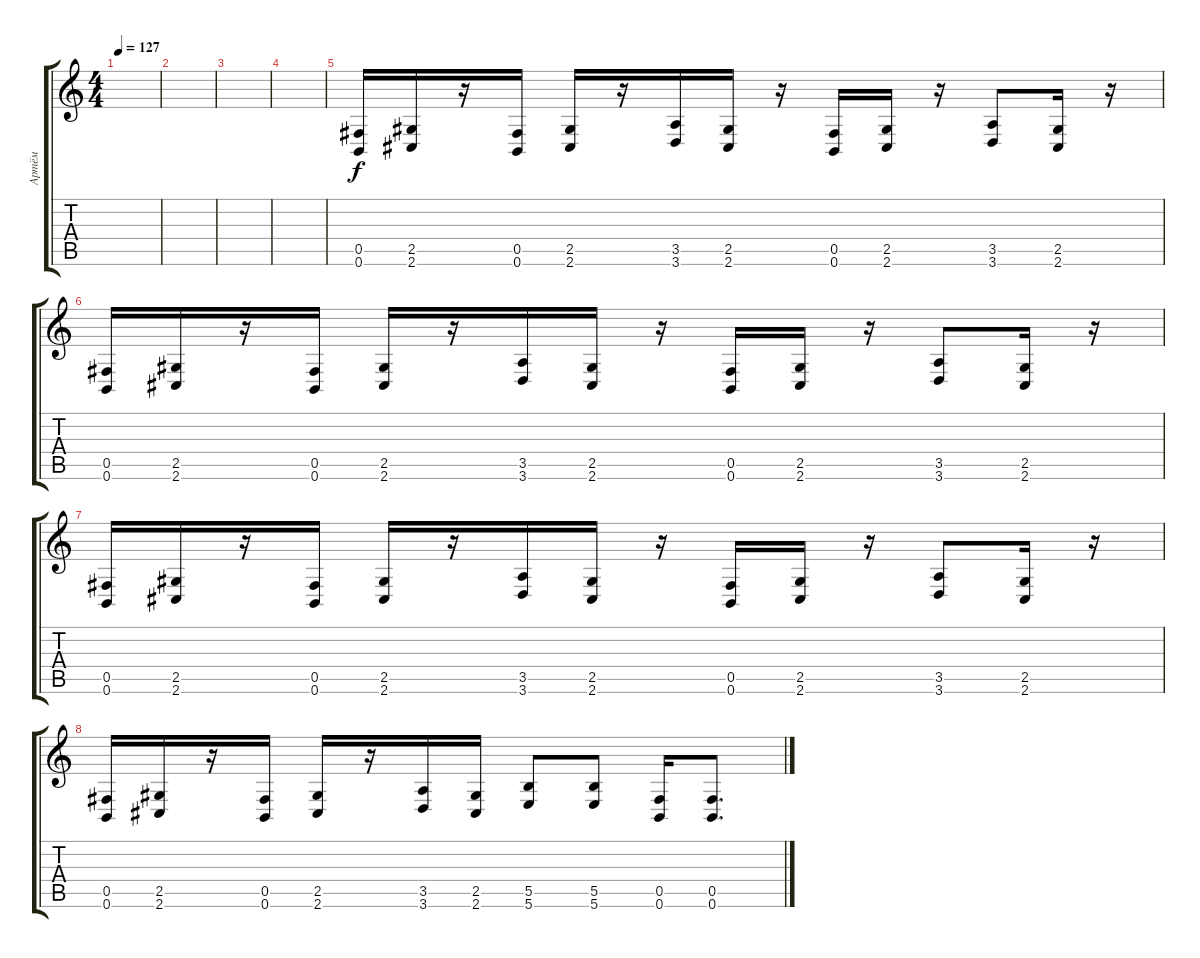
\track ("Артём" "Артём") {instrument distortionguitar}
\staff {score tabs}
\tuning (Db4 Ab3 E3 B2 Gb2 B1) {hide}
\ts (4 4)
\tempo 127
\clef g2
\ks c
|
|
|
|
(0.5 0.6).16 (2.5 2.6).16 r.16 (0.5 0.6).16 (2.5 2.6).16 r.16 (3.5 3.6).16 (2.5 2.6).16 r.16 (0.5 0.6).16 (2.5 2.6).16 r.16 (3.5 3.6).8 (2.5 2.6).16 r.16 |
(0.5 0.6).16 (2.5 2.6).16 r.16 (0.5 0.6).16 (2.5 2.6).16 r.16 (3.5 3.6).16 (2.5 2.6).16 r.16 (0.5 0.6).16 (2.5 2.6).16 r.16 (3.5 3.6).8 (2.5 2.6).16 r.16 |
(0.5 0.6).16 (2.5 2.6).16 r.16 (0.5 0.6).16 (2.5 2.6).16 r.16 (3.5 3.6).16 (2.5 2.6).16 r.16 (0.5 0.6).16 (2.5 2.6).16 r.16 (3.5 3.6).8 (2.5 2.6).16 r.16 |
(0.5 0.6).16 (2.5 2.6).16 r.16 (0.5 0.6).16 (2.5 2.6).16 r.16 (3.5 3.6).16 (2.5 2.6).16 (5.5 5.6).8 (5.5 5.6).8 (0.5 0.6).16 (0.5 0.6).8{d}
